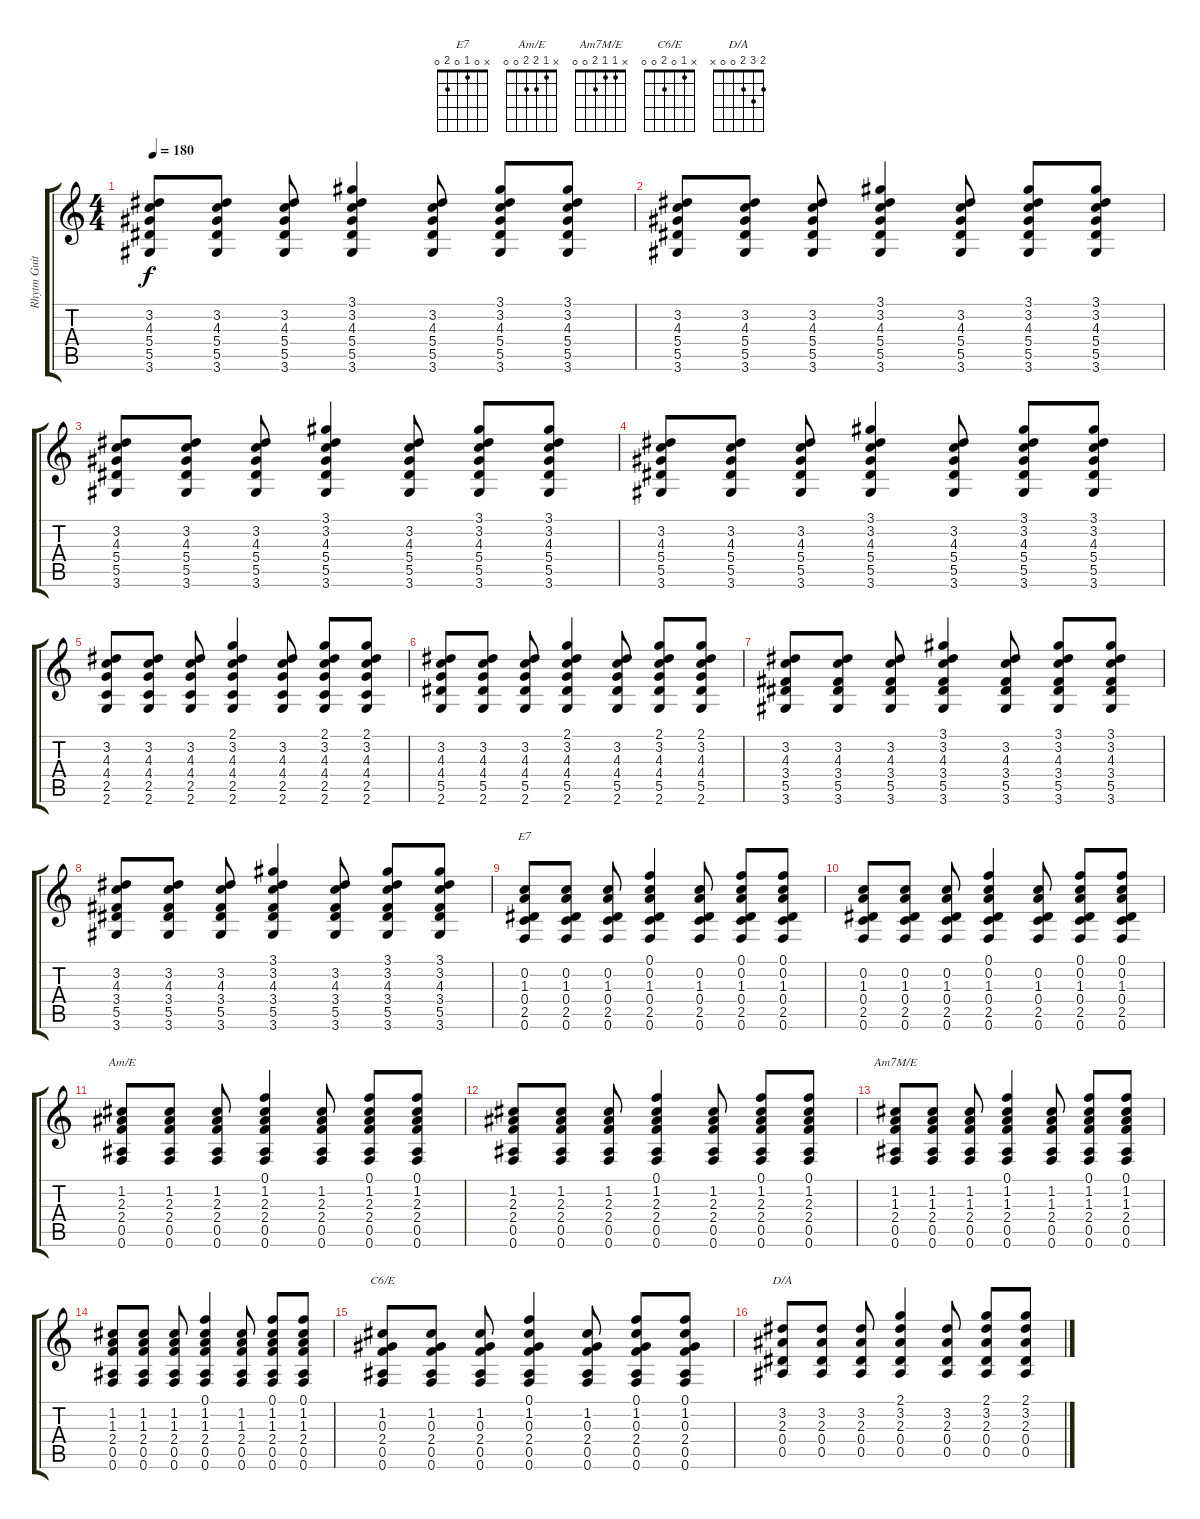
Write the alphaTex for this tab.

\track ("Rhytm Guitar" "Rhytm Guit") {instrument acousticguitarnylon}
\staff {score tabs}
\tuning (F4 C4 Ab3 Eb3 Bb2 F2) {hide}
\chord ("E7" x 0 1 0 2 0)
\chord ("Am/E" x 1 2 2 0 0)
\chord ("Am7M/E" x 1 1 2 0 0)
\chord ("C6/E" x 1 0 2 0 0)
\chord ("D/A" 2 3 2 0 0 x)
\ts (4 4)
\tempo 180
\clef g2
\ks c
(3.2 4.3 5.4 5.5 3.6).8{dy f volume 11} (3.2 4.3 5.4 5.5 3.6).8 (3.2 4.3 5.4 5.5 3.6).8 (3.1 3.2 4.3 5.4 5.5 3.6).4 (3.2 4.3 5.4 5.5 3.6).8 (3.1 3.2 4.3 5.4 5.5 3.6).8 (3.1 3.2 4.3 5.4 5.5 3.6).8 |
(3.2 4.3 5.4 5.5 3.6).8 (3.2 4.3 5.4 5.5 3.6).8 (3.2 4.3 5.4 5.5 3.6).8 (3.1 3.2 4.3 5.4 5.5 3.6).4 (3.2 4.3 5.4 5.5 3.6).8 (3.1 3.2 4.3 5.4 5.5 3.6).8 (3.1 3.2 4.3 5.4 5.5 3.6).8 |
(3.2 4.3 5.4 5.5 3.6).8 (3.2 4.3 5.4 5.5 3.6).8 (3.2 4.3 5.4 5.5 3.6).8 (3.1 3.2 4.3 5.4 5.5 3.6).4 (3.2 4.3 5.4 5.5 3.6).8 (3.1 3.2 4.3 5.4 5.5 3.6).8 (3.1 3.2 4.3 5.4 5.5 3.6).8 |
(3.2 4.3 5.4 5.5 3.6).8 (3.2 4.3 5.4 5.5 3.6).8 (3.2 4.3 5.4 5.5 3.6).8 (3.1 3.2 4.3 5.4 5.5 3.6).4 (3.2 4.3 5.4 5.5 3.6).8 (3.1 3.2 4.3 5.4 5.5 3.6).8 (3.1 3.2 4.3 5.4 5.5 3.6).8 |
(3.2 4.3 4.4 2.5 2.6).8 (3.2 4.3 4.4 2.5 2.6).8 (3.2 4.3 4.4 2.5 2.6).8 (2.1 3.2 4.3 4.4 2.5 2.6).4 (3.2 4.3 4.4 2.5 2.6).8 (2.1 3.2 4.3 4.4 2.5 2.6).8 (2.1 3.2 4.3 4.4 2.5 2.6).8 |
(3.2 4.3 4.4 5.5 2.6).8 (3.2 4.3 4.4 5.5 2.6).8 (3.2 4.3 4.4 5.5 2.6).8 (2.1 3.2 4.3 4.4 5.5 2.6).4 (3.2 4.3 4.4 5.5 2.6).8 (2.1 3.2 4.3 4.4 5.5 2.6).8 (2.1 3.2 4.3 4.4 5.5 2.6).8 |
(3.2 4.3 3.4 5.5 3.6).8 (3.2 4.3 3.4 5.5 3.6).8 (3.2 4.3 3.4 5.5 3.6).8 (3.1 3.2 4.3 3.4 5.5 3.6).4 (3.2 4.3 3.4 5.5 3.6).8 (3.1 3.2 4.3 3.4 5.5 3.6).8 (3.1 3.2 4.3 3.4 5.5 3.6).8 |
(3.2 4.3 3.4 5.5 3.6).8 (3.2 4.3 3.4 5.5 3.6).8 (3.2 4.3 3.4 5.5 3.6).8 (3.1 3.2 4.3 3.4 5.5 3.6).4 (3.2 4.3 3.4 5.5 3.6).8 (3.1 3.2 4.3 3.4 5.5 3.6).8 (3.1 3.2 4.3 3.4 5.5 3.6).8 |
(0.2 1.3 0.4 2.5 0.6).8{ch "E7"} (0.2 1.3 0.4 2.5 0.6).8 (0.2 1.3 0.4 2.5 0.6).8 (0.1 0.2 1.3 0.4 2.5 0.6).4 (0.2 1.3 0.4 2.5 0.6).8 (0.1 0.2 1.3 0.4 2.5 0.6).8 (0.1 0.2 1.3 0.4 2.5 0.6).8 |
(0.2 1.3 0.4 2.5 0.6).8 (0.2 1.3 0.4 2.5 0.6).8 (0.2 1.3 0.4 2.5 0.6).8 (0.1 0.2 1.3 0.4 2.5 0.6).4 (0.2 1.3 0.4 2.5 0.6).8 (0.1 0.2 1.3 0.4 2.5 0.6).8 (0.1 0.2 1.3 0.4 2.5 0.6).8 |
(1.2 2.3 2.4 0.5 0.6).8{ch "Am/E"} (1.2 2.3 2.4 0.5 0.6).8 (1.2 2.3 2.4 0.5 0.6).8 (0.1 1.2 2.3 2.4 0.5 0.6).4 (1.2 2.3 2.4 0.5 0.6).8 (0.1 1.2 2.3 2.4 0.5 0.6).8 (0.1 1.2 2.3 2.4 0.5 0.6).8 |
(1.2 2.3 2.4 0.5 0.6).8 (1.2 2.3 2.4 0.5 0.6).8 (1.2 2.3 2.4 0.5 0.6).8 (0.1 1.2 2.3 2.4 0.5 0.6).4 (1.2 2.3 2.4 0.5 0.6).8 (0.1 1.2 2.3 2.4 0.5 0.6).8 (0.1 1.2 2.3 2.4 0.5 0.6).8 |
(1.2 1.3 2.4 0.5 0.6).8{ch "Am7M/E"} (1.2 1.3 2.4 0.5 0.6).8 (1.2 1.3 2.4 0.5 0.6).8 (0.1 1.2 1.3 2.4 0.5 0.6).4 (1.2 1.3 2.4 0.5 0.6).8 (0.1 1.2 1.3 2.4 0.5 0.6).8 (0.1 1.2 1.3 2.4 0.5 0.6).8 |
(1.2 1.3 2.4 0.5 0.6).8 (1.2 1.3 2.4 0.5 0.6).8 (1.2 1.3 2.4 0.5 0.6).8 (0.1 1.2 1.3 2.4 0.5 0.6).4 (1.2 1.3 2.4 0.5 0.6).8 (0.1 1.2 1.3 2.4 0.5 0.6).8 (0.1 1.2 1.3 2.4 0.5 0.6).8 |
(1.2 0.3 2.4 0.5 0.6).8{ch "C6/E"} (1.2 0.3 2.4 0.5 0.6).8 (1.2 0.3 2.4 0.5 0.6).8 (0.1 1.2 0.3 2.4 0.5 0.6).4 (1.2 0.3 2.4 0.5 0.6).8 (0.1 1.2 0.3 2.4 0.5 0.6).8 (0.1 1.2 0.3 2.4 0.5 0.6).8 |
(3.2 2.3 0.4 0.5).8{ch "D/A"} (3.2 2.3 0.4 0.5).8 (3.2 2.3 0.4 0.5).8 (2.1 3.2 2.3 0.4 0.5).4 (3.2 2.3 0.4 0.5).8 (2.1 3.2 2.3 0.4 0.5).8 (2.1 3.2 2.3 0.4 0.5).8
